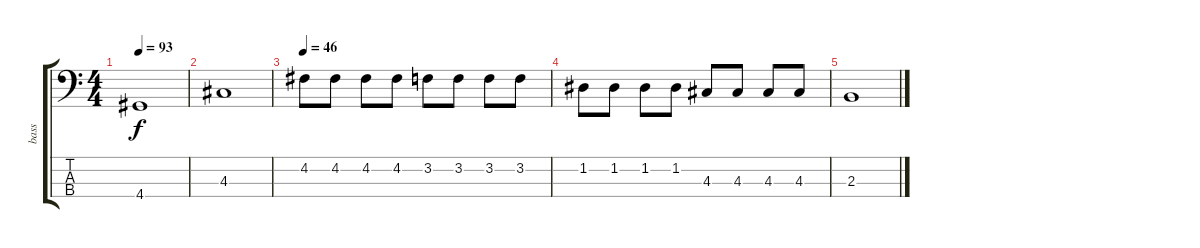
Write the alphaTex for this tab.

\track ("bass" "bass") {instrument electricbassfinger}
\staff {score tabs}
\tuning (G2 D2 A1 E1) {hide}
\ts (4 4)
\tempo 93
\clef f4
\ks c
4.4.1{dy f} |
4.3.1 |
\tempo 64
\tempo 46
4.2.8 4.2.8 4.2.8 4.2.8 3.2.8 3.2.8 3.2.8 3.2.8 |
1.2.8 1.2.8 1.2.8 1.2.8 4.3.8 4.3.8 4.3.8 4.3.8 |
2.3.1
